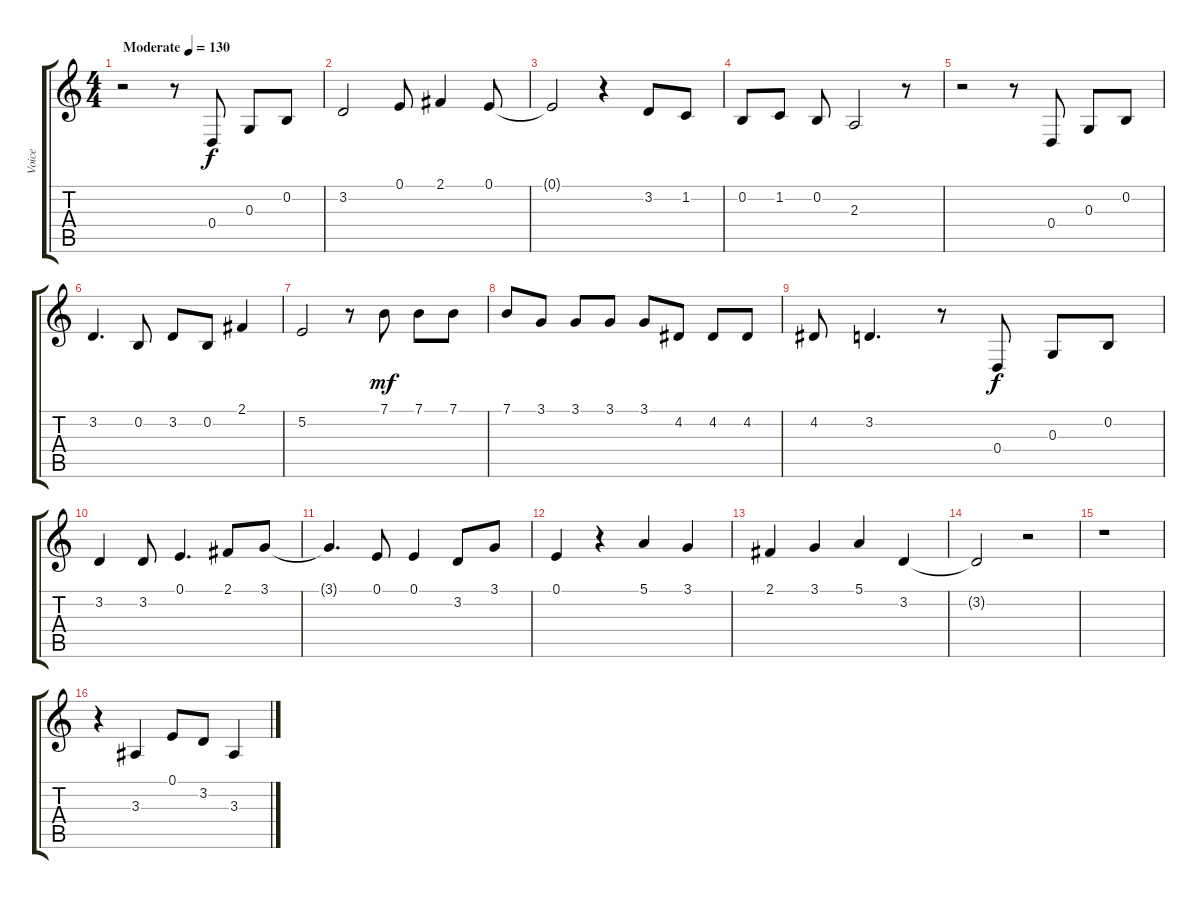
\track ("Voice" "Voice") {instrument altosax}
\staff {score tabs}
\tuning (E4 B3 G3 D3 A2 E2) {hide}
\ts (4 4)
\tempo (130 "Moderate")
\clef g2
\ks c
r.2{dy f instrument altosax} r.8 0.4.8 0.3.8 0.2.8 |
3.2.2 0.1.8 2.1.4 0.1.8 |
0.1{t}.2 r.4 3.2.8 1.2.8 |
0.2.8 1.2.8 0.2.8 2.3.2 r.8 |
r.2 r.8 0.4.8 0.3.8 0.2.8 |
3.2.4{d} 0.2.8 3.2.8 0.2.8 2.1.4 |
5.2.2 r.8 7.1.8{dy mf} 7.1.8 7.1.8 |
7.1.8 3.1.8 3.1.8 3.1.8 3.1.8 4.2.8 4.2.8 4.2.8 |
4.2.8 3.2.4{d} r.8 0.4.8{dy f} 0.3.8 0.2.8 |
3.2.4 3.2.8 0.1.4{d} 2.1.8 3.1.8 |
3.1{t}.4{d} 0.1.8 0.1.4 3.2.8 3.1.8 |
0.1.4 r.4 5.1.4 3.1.4 |
2.1.4 3.1.4 5.1.4 3.2.4 |
3.2{t}.2 r.2 |
r.1 |
r.4 3.3.4 0.1.8 3.2.8 3.3.4
